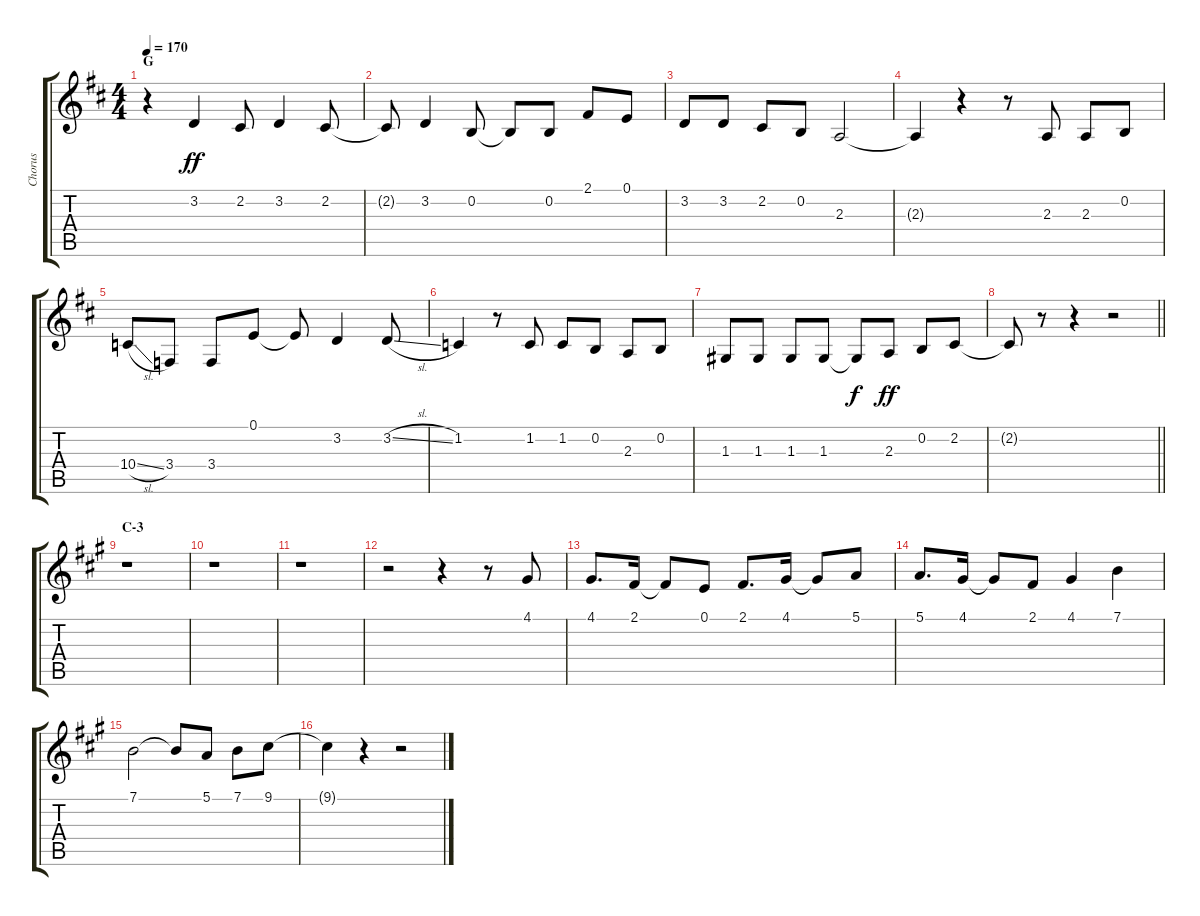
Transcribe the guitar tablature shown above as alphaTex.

\track ("Chorus" "Chorus") {instrument voiceoohs}
\staff {score tabs}
\tuning (E4 B3 G3 D3 A2 E2) {hide}
\ts (4 4)
\section ("" "G")
\tempo 170
\clef g2
\ks d
r.4{dy ff} 3.2.4 2.2.8 3.2.4 2.2.8 |
2.2{t}.8 3.2.4 0.2.8 0.2{t}.8 0.2.8 2.1.8 0.1.8 |
3.2.8 3.2.8 2.2.8 0.2.8 2.3.2 |
2.3{t}.4 r.4 r.8 2.3.8 2.3.8 0.2.8 |
10.4{sl}.8 3.4.8 3.4.8 0.1.8 0.1{t}.8 3.2.4 3.2{sl}.8 |
1.2.4 r.8 1.2.8 1.2.8 0.2.8 2.3.8 0.2.8 |
1.3.8 1.3.8 1.3.8 1.3.8 1.3{t}.8{dy f} 2.3.8{dy ff} 0.2.8 2.2.8 |
\barLineRight lightlight
2.2{t}.8 r.8 r.4 r.2 |
\section ("" "C-3")
\ks a
r.1 |
r.1 |
r.1 |
r.2 r.4 r.8 4.1.8 |
4.1.8{d} 2.1.16 2.1{t}.8 0.1.8 2.1.8{d} 4.1.16 4.1{t}.8 5.1.8 |
5.1.8{d} 4.1.16 4.1{t}.8 2.1.8 4.1.4 7.1.4 |
7.1.2 7.1{t}.8 5.1.8 7.1.8 9.1.8 |
9.1{t}.4 r.4 r.2
